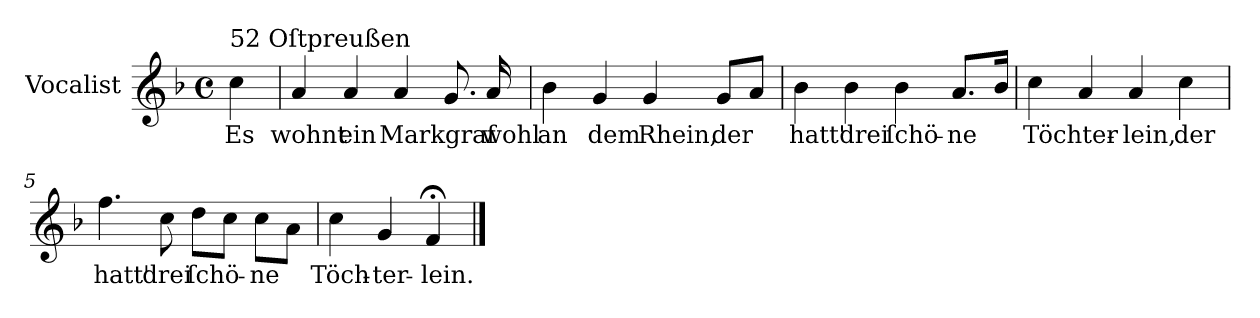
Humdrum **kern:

**kern	**text
*part1	*part1
*staff1	*staff1
*I"Vocalist	*
*k[b-]	*
*F:	*
*M4/4	*
*met(c)	*
=	=
!LO:TX:a:t=52 Oſtpreußen	!
4cc	Es
=1	=1
4a	wohnt
4a	ein
4a	Markgraf
8.g	.
16a	wohl
=2	=2
4b-	an
4g	dem
4g	Rhein,
8gL	der
8aJ	.
=3	=3
4b-	hatt'
4b-	drei
4b-	ſchö-
8.aL	-ne
16b-Jk	.
=4	=4
4cc	Töchter-
4a	.
4a	-lein,
4cc	der
=5	=5
4.ff	hatt'
8cc	drei
8ddL	ſchö-
8ccJ	.
8ccL	-ne
8aJ	.
=6	=6
4cc	Töch-
4g	-ter-
4f;<	-lein.
==	==
*-	*-
